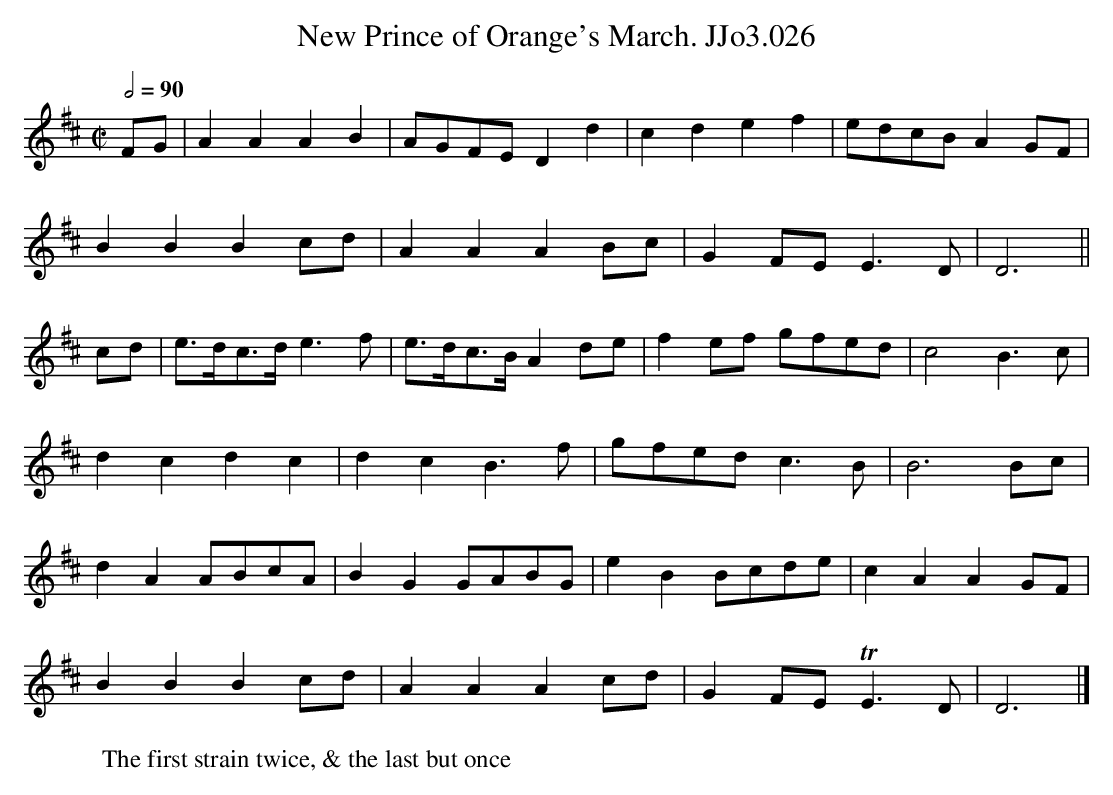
X:1
T:New Prince of Orange's March. JJo3.026
M:C|
L:1/4
W:The first strain twice, & the last but once
Q:1/2=90
K:D
F/G/ | AA AB | A/G/F/E/ Dd | cd ef | e/d/c/B/ AG/F/ |
BB Bc/d/ | AA AB/c/ | GF/E/ E>D | D3 ||
c/d/ |e3/4d/4c3/4d/4 e>f | e3/4d/4c3/4B/4 A d/e/ | fe/f/ g/f/e/d/ | c2 B>c |
dc dc | dc B>f | g/f/e/d/ c>B | B3 B/c/ |
dA A/B/c/A/ | BG G/A/B/G/ | eB B/c/d/e/ | cA AG/F/ |
BB Bc/d/ | AA Ac/d/ | GF/E/ TE>D | D3 |]
